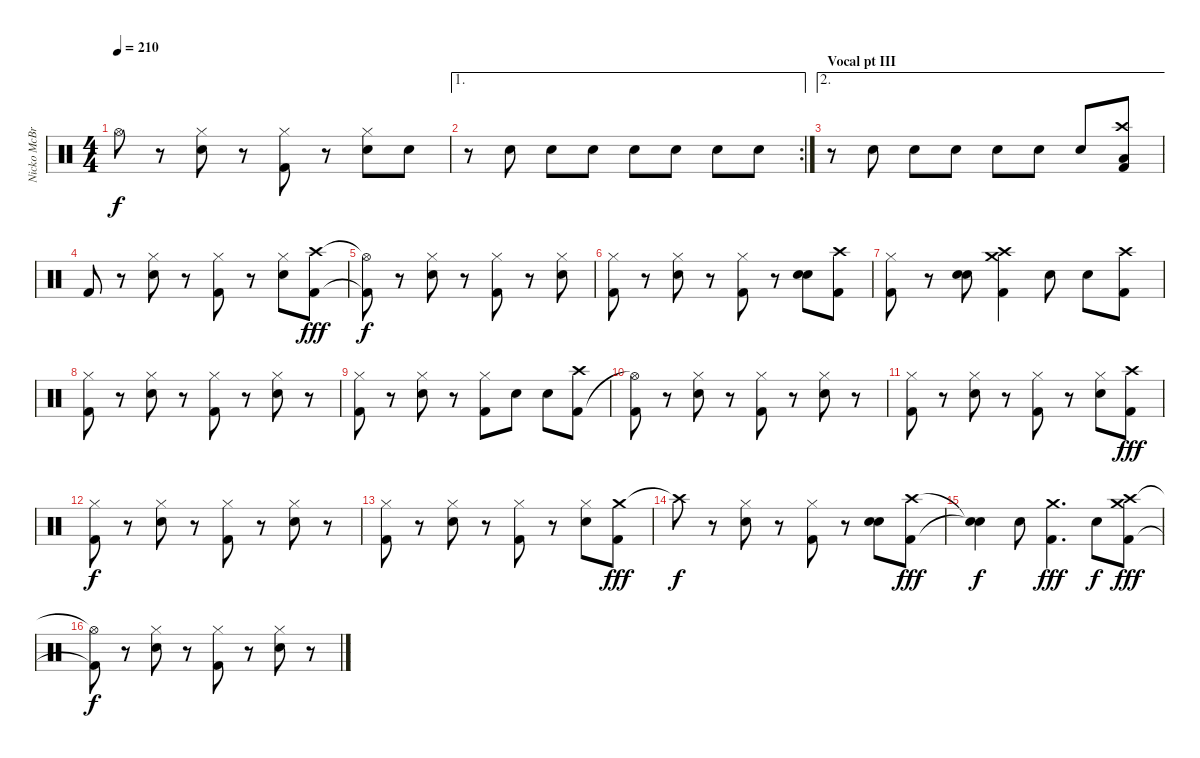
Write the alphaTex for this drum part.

\track ("Nicko McBrain" "Nicko McBr") {instrument percussion}
\staff {score}
\articulation defaults
\ts (4 4)
\tempo 210
\clef neutral
\ks c "Hi-Hat (open)"{t}.8{dy f}
r.8 ("Hi-Hat (closed)" "Snare (hit) 2").8 r.8 ("Hi-Hat (closed)" "Kick (hit) 2").8 r.8 ("Hi-Hat (closed)" "Snare (hit) 2").8 "Snare (hit) 2".8 |
\ae 1
\rc 2
r.8 "Snare (hit) 2".8 "Snare (hit) 2".8 "Snare (hit) 2".8 "Snare (hit) 2".8 "Snare (hit) 2".8 "Snare (hit) 2".8 "Snare (hit) 2".8 |
\ae 2
\section ("" "Vocal pt III")
r.8 "Snare (hit) 2".8 "Snare (hit) 2".8 "Snare (hit) 2".8 "Snare (hit) 2".8 "Snare (hit) 2".8 "Snare (hit) 2".8 ("Crash high (hit)" "Low Tom (hit)" "Kick (hit) 2").8 |
"Kick (hit) 2".8 r.8 ("Hi-Hat (closed)" "Snare (hit) 2").8 r.8 ("Hi-Hat (closed)" "Kick (hit) 2").8 r.8 ("Hi-Hat (closed)" "Snare (hit) 2").8 ("Crash high (hit)" "Kick (hit) 2").8{dy fff} |
("Hi-Hat (open)"{t} "Kick (hit) 2"{t}).8{dy f} r.8 ("Hi-Hat (closed)" "Snare (hit) 2").8 r.8 ("Hi-Hat (closed)" "Kick (hit) 2").8 r.8 ("Hi-Hat (closed)" "Snare (hit) 2").8 |
("Hi-Hat (closed)" "Kick (hit) 2").8 r.8 ("Hi-Hat (closed)" "Snare (hit) 2").8 r.8 ("Hi-Hat (closed)" "Kick (hit) 2").8 r.8 ("Snare (hit) 2" "Snare (hit) 2").8 ("Kick (hit) 2" "Crash high (hit)").8 |
("Hi-Hat (closed)" "Kick (hit) 2").8 r.8 ("Snare (hit) 2" "Snare (hit) 2").8 ("Crash medium (hit)" "Crash high (hit)" "Kick (hit) 2").4 "Snare (hit) 2".8 "Snare (hit) 2".8 ("Kick (hit) 2" "Crash high (hit)").8 |
("Hi-Hat (closed)" "Kick (hit) 2").8 r.8 ("Hi-Hat (closed)" "Snare (hit) 2").8 r.8 ("Hi-Hat (closed)" "Kick (hit) 2").8 r.8 ("Hi-Hat (closed)" "Snare (hit) 2").8 r.8 |
("Hi-Hat (closed)" "Kick (hit) 2").8 r.8 ("Hi-Hat (closed)" "Snare (hit) 2").8 r.8 ("Hi-Hat (closed)" "Kick (hit) 2").8 "Snare (hit) 2".8 "Snare (hit) 2".8 ("Kick (hit) 2" "Crash high (hit)").8 |
("Hi-Hat (open)"{t} "Kick (hit) 2").8 r.8 ("Hi-Hat (closed)" "Snare (hit) 2").8 r.8 ("Hi-Hat (closed)" "Kick (hit) 2").8 r.8 ("Hi-Hat (closed)" "Snare (hit) 2").8 r.8 |
("Hi-Hat (closed)" "Kick (hit) 2").8 r.8 ("Hi-Hat (closed)" "Snare (hit) 2").8 r.8 ("Hi-Hat (closed)" "Kick (hit) 2").8 r.8 ("Hi-Hat (closed)" "Snare (hit) 2").8 ("Kick (hit) 2" "Crash high (hit)").8{dy fff} |
("Hi-Hat (closed)" "Kick (hit) 2").8{dy f} r.8 ("Hi-Hat (closed)" "Snare (hit) 2").8 r.8 ("Hi-Hat (closed)" "Kick (hit) 2").8 r.8 ("Hi-Hat (closed)" "Snare (hit) 2").8 r.8 |
("Hi-Hat (closed)" "Kick (hit) 2").8 r.8 ("Hi-Hat (closed)" "Snare (hit) 2").8 r.8 ("Hi-Hat (closed)" "Kick (hit) 2").8 r.8 ("Hi-Hat (closed)" "Snare (hit) 2").8 ("Crash medium (hit)" "Kick (hit) 2").8{dy fff} |
"Crash high (hit)"{t}.8{dy f} r.8 ("Hi-Hat (closed)" "Snare (hit) 2").8 r.8 ("Hi-Hat (closed)" "Kick (hit) 2").8 r.8 ("Snare (hit) 2" "Snare (hit) 2").8 ("Crash high (hit)" "Kick (hit) 2").8{dy fff} |
("Snare (hit)"{t} "Snare (hit)"{t}).4{dy f} "Snare (hit) 2".8 ("Kick (hit) 2" "Crash medium (hit)").4{d dy fff} "Snare (hit) 2".8{dy f} ("Crash high (hit)" "Kick (hit) 2" "Crash medium (hit)").8{dy fff} |
("Hi-Hat (open)"{t} "Kick (hit) 2"{t}).8{dy f} r.8 ("Hi-Hat (closed)" "Snare (hit) 2").8 r.8 ("Hi-Hat (closed)" "Kick (hit) 2").8 r.8 ("Hi-Hat (closed)" "Snare (hit) 2").8 r.8
